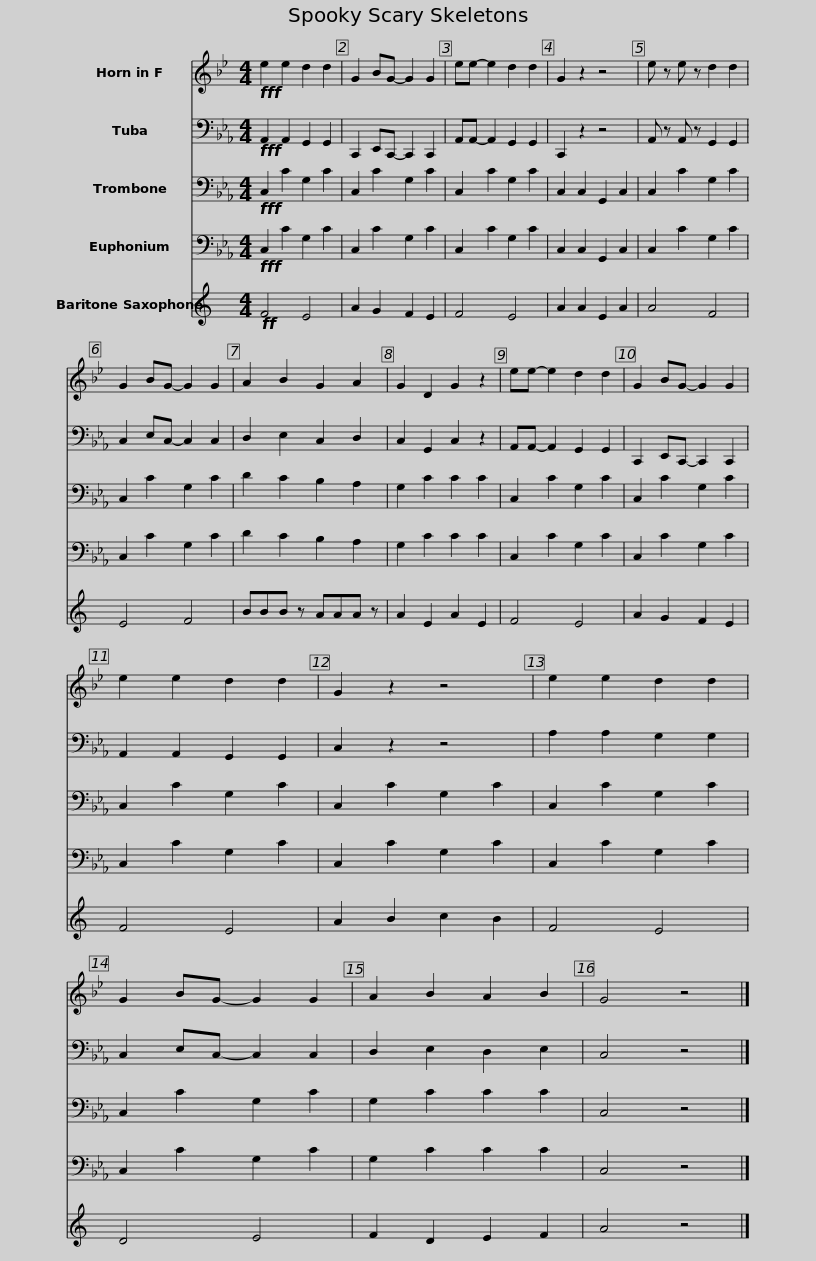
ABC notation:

X:1
%%score 1 2 3 4 5
L:1/8
M:4/4
I:linebreak $
K:Eb
V:1 treble transpose=-7
V:2 bass
V:3 bass
V:4 bass
V:5 treble transpose=-21
V:1
[K:Bb]!fff! e2 e2 d2 d2 | G2 BG- G2 G2 | ee- e2 d2 d2 | G2 z2 z4 | e z e z d2 d2 | %5
 G2 BG- G2 G2 |$ A2 B2 G2 A2 | G2 D2 G2 z2 | ee- e2 d2 d2 | G2 BG- G2 G2 | %10
 e2 e2 d2 d2 | G2 z2 z4 | e2 e2 d2 d2 |$ G2 BG- G2 G2 | A2 B2 A2 B2 | %15
 G4 z4 |] %16
V:2
!fff! A,,2 A,,2 G,,2 G,,2 | C,,2 E,,C,,- C,,2 C,,2 | A,,A,,- A,,2 G,,2 G,,2 | C,,2 z2 z4 | A,, z A,, z G,,2 G,,2 | %5
 C,2 E,C,- C,2 C,2 |$ D,2 E,2 C,2 D,2 | C,2 G,,2 C,2 z2 | A,,A,,- A,,2 G,,2 G,,2 | C,,2 E,,C,,- C,,2 C,,2 | %10
 A,,2 A,,2 G,,2 G,,2 | C,2 z2 z4 | A,2 A,2 G,2 G,2 |$ C,2 E,C,- C,2 C,2 | D,2 E,2 D,2 E,2 | %15
 C,4 z4 |] %16
V:3
!fff! C,2 C2 G,2 C2 | C,2 C2 G,2 C2 | C,2 C2 G,2 C2 | C,2 C,2 G,,2 C,2 | C,2 C2 G,2 C2 | %5
 C,2 C2 G,2 C2 |$ D2 C2 B,2 A,2 | G,2 C2 C2 C2 | C,2 C2 G,2 C2 | C,2 C2 G,2 C2 | %10
 C,2 C2 G,2 C2 | C,2 C2 G,2 C2 | C,2 C2 G,2 C2 |$ C,2 C2 G,2 C2 | G,2 C2 C2 C2 | %15
 C,4 z4 |] %16
V:4
!fff! C,2 C2 G,2 C2 | C,2 C2 G,2 C2 | C,2 C2 G,2 C2 | C,2 C,2 G,,2 C,2 | C,2 C2 G,2 C2 | %5
 C,2 C2 G,2 C2 |$ D2 C2 B,2 A,2 | G,2 C2 C2 C2 | C,2 C2 G,2 C2 | C,2 C2 G,2 C2 | %10
 C,2 C2 G,2 C2 | C,2 C2 G,2 C2 | C,2 C2 G,2 C2 |$ C,2 C2 G,2 C2 | G,2 C2 C2 C2 | %15
 C,4 z4 |] %16
V:5
[K:C]!ff! F4 E4 | A2 G2 F2 E2 | F4 E4 | A2 A2 E2 A2 | A4 F4 | %5
 E4 F4 |$ BBB z AAA z | A2 E2 A2 E2 | F4 E4 | A2 G2 F2 E2 | %10
 F4 E4 | A2 B2 c2 B2 | F4 E4 |$ D4 E4 | F2 D2 E2 F2 | %15
 A4 z4 |] %16
